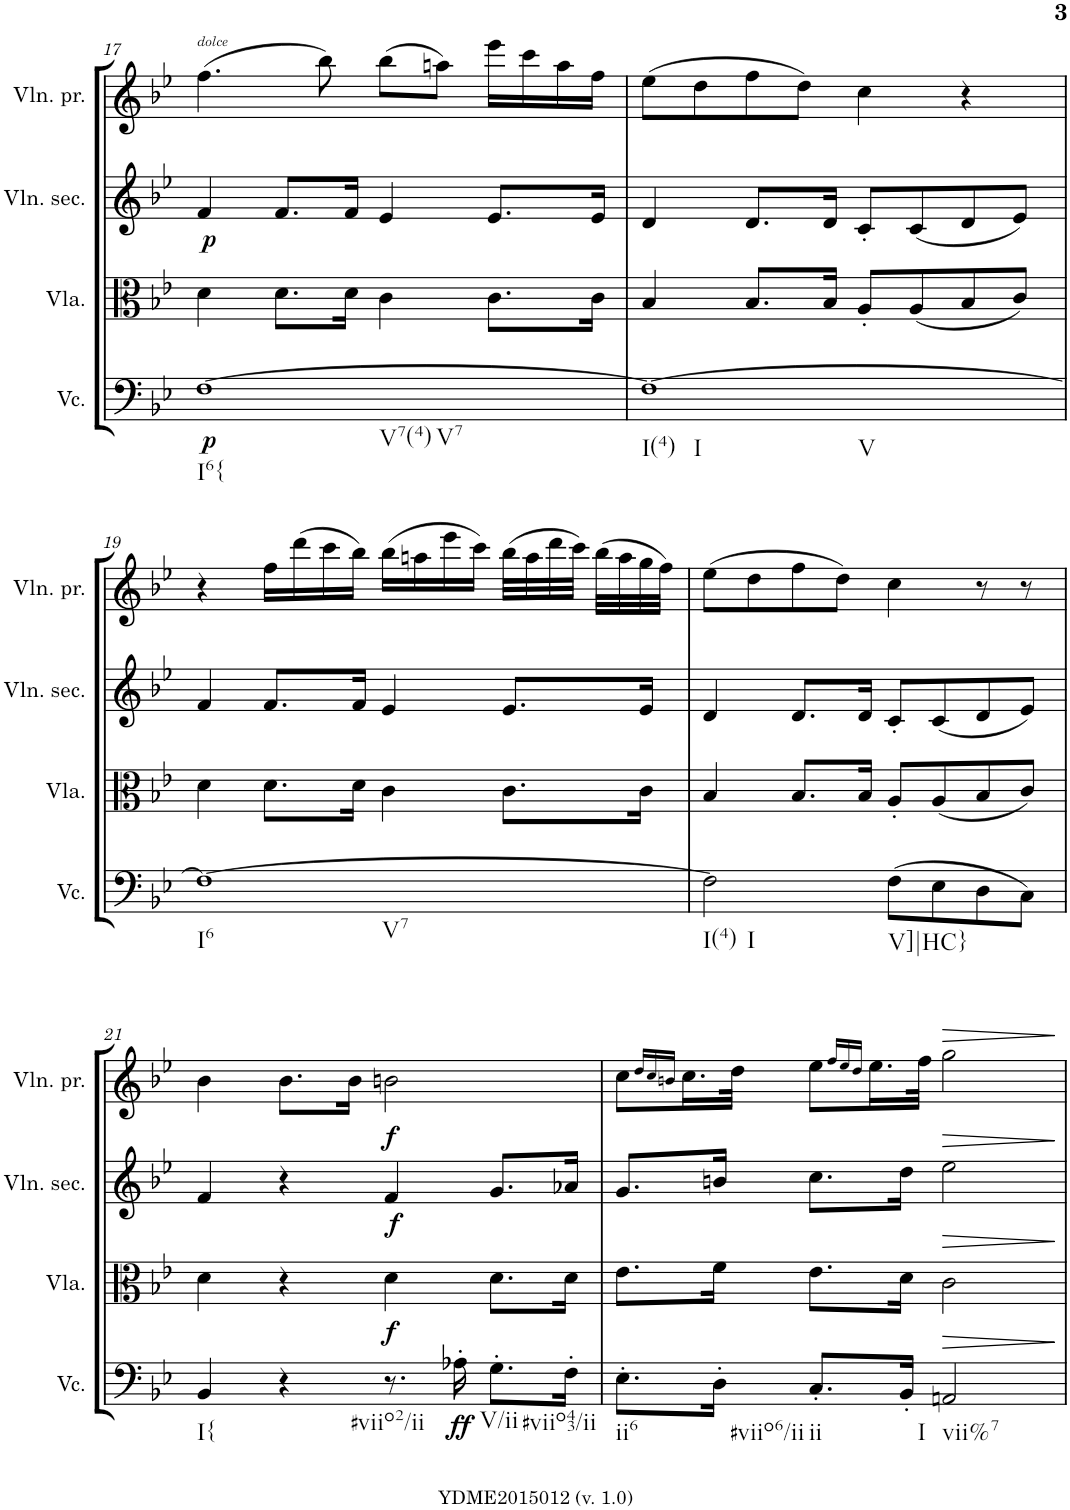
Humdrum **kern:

**kern	**dynam	**kern	**dynam	**kern	**dynam	**kern	**dynam
*part4	*part4	*part3	*part3	*part2	*part2	*part1	*part1
*staff4	*staff4	*staff3	*staff3	*staff2	*staff2	*staff1	*staff1
*I"Violoncelle	*	*I"Viola	*	*I"Violino secondo	*	*I"Violino primo	*
*I'Vc.	*	*I'Vla.	*	*I'Vln. sec.	*	*I'Vln. pr.	*
!!LO:PB:g=z
*clefF4	*	*clefC3	*	*clefG2	*	*clefG2	*
*k[b-e-]	*	*k[b-e-]	*	*k[b-e-]	*	*k[b-e-]	*
*B-:	*	*B-:	*	*B-:	*	*B-:	*
*M2/2	*	*M2/2	*	*M2/2	*	*M2/2	*
*met(c|)	*	*met(c|)	*	*met(c|)	*	*met(c|)	*
=17	=17	=17	=17	=17	=17	=17	=17
!	!	!	!	!	!	!LO:TX:a:i:t=dolce	!
!LO:TX:b:t=I6{	!	!	!	!	!	!	!
!LO:TX:b:t=V7(4)	!	!	!	!	!	!	!
!LO:TX:b:t=V7	!	!	!	!	!	!	!
!	!LO:DY:b	!	!	!	!LO:DY:b	!	!
[1F	p	4d\	.	4f/	p	(>4.ff\	.
.	.	8.d\L	.	8.f/L	.	.	.
.	.	.	.	.	.	8bb-\)	.
.	.	16d\Jk	.	16f/Jk	.	.	.
.	.	4c\	.	4e-/	.	(>8bb-\L	.
.	.	.	.	.	.	8aan\J)	.
.	.	8.c\L	.	8.e-/L	.	16eee-\LL	.
.	.	.	.	.	.	16ccc\	.
.	.	.	.	.	.	16aa\	.
.	.	16c\Jk	.	16e-/Jk	.	16ff\JJ	.
=18	=18	=18	=18	=18	=18	=18	=18
!LO:TX:b:t=I(4)	!	!	!	!	!	!	!
!LO:TX:b:t=I	!	!	!	!	!	!	!
!LO:TX:b:t=V	!	!	!	!	!	!	!
1F_	.	4B-/	.	4d/	.	(>8ee-\L	.
.	.	.	.	.	.	8dd\	.
.	.	8.B-/L	.	8.d/L	.	8ff\	.
.	.	.	.	.	.	8dd\J)	.
.	.	16B-/Jk	.	16d/Jk	.	.	.
.	.	8A'/L	.	8c'/L	.	4cc\	.
.	.	(<8A/	.	(<8c/	.	.	.
.	.	8B-/	.	8d/	.	4r	.
.	.	8c/J)	.	8e-/J)	.	.	.
!!LO:LB:g=z
=19	=19	=19	=19	=19	=19	=19	=19
!LO:TX:b:t=I6	!	!	!	!	!	!	!
!LO:TX:b:t=V7	!	!	!	!	!	!	!
1F_	.	4d\	.	4f/	.	4r	.
.	.	8.d\L	.	8.f/L	.	16ff\LL	.
.	.	.	.	.	.	(>16ddd\	.
.	.	.	.	.	.	16ccc\	.
.	.	16d\Jk	.	16f/Jk	.	16bb-\JJ)	.
.	.	4c\	.	4e-/	.	(>16bb-\LL	.
.	.	.	.	.	.	16aan\	.
.	.	.	.	.	.	16eee-\	.
.	.	.	.	.	.	16ccc\JJ)	.
.	.	8.c\L	.	8.e-/L	.	(>32bb-\LLL	.
.	.	.	.	.	.	32aa\	.
.	.	.	.	.	.	32ddd\	.
.	.	.	.	.	.	32ccc\JJJ)	.
.	.	.	.	.	.	(>32bb-\LLL	.
.	.	.	.	.	.	32aa\	.
.	.	16c\Jk	.	16e-/Jk	.	32gg\	.
.	.	.	.	.	.	32ff\JJJ)	.
=20	=20	=20	=20	=20	=20	=20	=20
!LO:TX:b:t=I(4)	!	!	!	!	!	!	!
!LO:TX:b:t=I	!	!	!	!	!	!	!
2F\]	.	4B-/	.	4d/	.	(>8ee-\L	.
.	.	.	.	.	.	8dd\	.
.	.	8.B-/L	.	8.d/L	.	8ff\	.
.	.	.	.	.	.	8dd\J)	.
.	.	16B-/Jk	.	16d/Jk	.	.	.
!LO:TX:b:t=V]|HC}	!	!	!	!	!	!	!
(>8F\L	.	8A'/L	.	8c'/L	.	4cc\	.
8E-\	.	(<8A/	.	(<8c/	.	.	.
8D\	.	8B-/	.	8d/	.	8r	.
8C\J)	.	8c/J)	.	8e-/J)	.	8r	.
!!LO:LB:g=z
=21	=21	=21	=21	=21	=21	=21	=21
!LO:TX:b:t=I{	!	!	!	!	!	!	!
4BB-/	.	4d\	.	4f/	.	4b-\	.
4r	.	4r	.	4r	.	8.b-\L	.
.	.	.	.	.	.	16b-\Jk	.
!LO:TX:b:t=#viio2/ii	!	!	!	!	!	!	!
!	!	!	!LO:DY:b	!	!LO:DY:b	!	!LO:DY:b
8.r	.	4d\	f	4f/	f	2bn\	f
!	!LO:DY:b	!	!	!	!	!	!
16A-X'\	ff	.	.	.	.	.	.
!LO:TX:b:t=V/ii	!	!	!	!	!	!	!
8.G'\L	.	8.d\L	.	8.g/L	.	.	.
!LO:TX:b:t=#viio43/ii	!	!	!	!	!	!	!
16F'\Jk	.	16d\Jk	.	16a-X/Jk	.	.	.
=22	=22	=22	=22	=22	=22	=22	=22
!LO:TX:b:t=ii6	!	!	!	!	!	!	!
8.E-'\L	.	8.e-\L	.	8.g/L	.	8cc\L	.
.	.	.	.	.	.	16qdd/LL	.
.	.	.	.	.	.	16qcc/	.
.	.	.	.	.	.	16qbn/JJ	.
.	.	.	.	.	.	16.cc\L	.
!LO:TX:b:t=#viio6/ii	!	!	!	!	!	!	!
16D'\Jk	.	16f\Jk	.	16bn/Jk	.	.	.
.	.	.	.	.	.	32dd\JJk	.
!LO:TX:b:t=ii	!	!	!	!	!	!	!
8.C'/L	.	8.e-\L	.	8.cc\L	.	8ee-\L	.
.	.	.	.	.	.	16qff/LL	.
.	.	.	.	.	.	16qee-/	.
.	.	.	.	.	.	16qdd/JJ	.
.	.	.	.	.	.	16.ee-\L	.
!LO:TX:b:t=I	!	!	!	!	!	!	!
16BB-'/Jk	.	16d\Jk	.	16dd\Jk	.	.	.
.	.	.	.	.	.	32ff\JJk	.
!LO:TX:b:t=vii%7	!	!	!	!	!	!	!
!	!LO:HP:b	!	!LO:HP:b	!	!LO:HP:b	!	!LO:HP:b
2AAn/	>	2c\	>	2ee-\	>	2gg\	>
.	]	.	]	.	]	.	]
=	=	=	=	=	=	=	=
*-	*-	*-	*-	*-	*-	*-	*-
